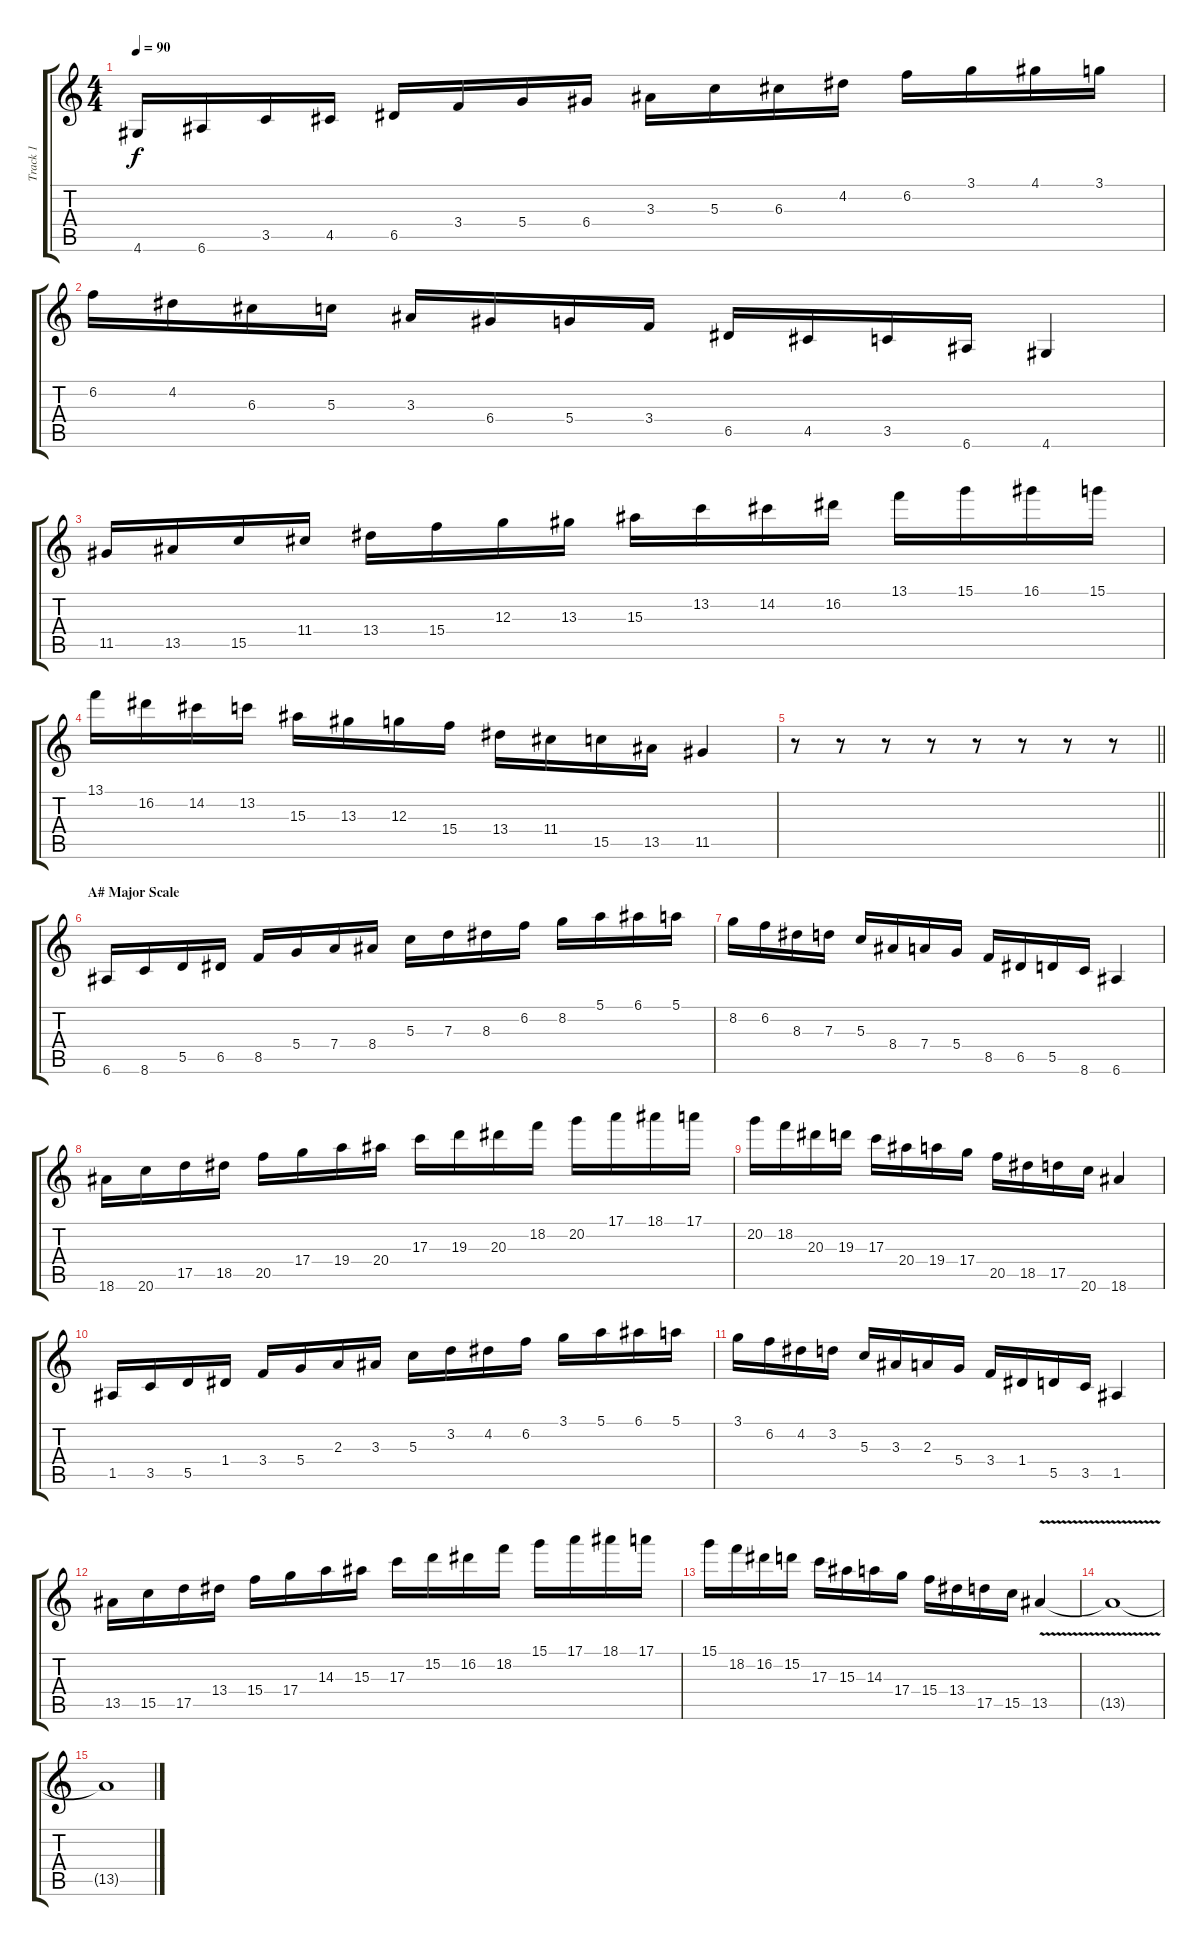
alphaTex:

\track ("Track 1" "Track 1") {instrument overdrivenguitar}
\staff {score tabs}
\tuning (E4 B3 G3 D3 A2 E2) {hide}
\ts (4 4)
\tempo 90
\clef g2
\ks c
4.6.16{dy f} 6.6.16 3.5.16 4.5.16 6.5.16 3.4.16 5.4.16 6.4.16 3.3.16 5.3.16 6.3.16 4.2.16 6.2.16 3.1.16 4.1.16 3.1.16 |
6.2.16 4.2.16 6.3.16 5.3.16 3.3.16 6.4.16 5.4.16 3.4.16 6.5.16 4.5.16 3.5.16 6.6.16 4.6.4 |
11.5.16 13.5.16 15.5.16 11.4.16 13.4.16 15.4.16 12.3.16 13.3.16 15.3.16 13.2.16 14.2.16 16.2.16 13.1.16 15.1.16 16.1.16 15.1.16 |
13.1.16 16.2.16 14.2.16 13.2.16 15.3.16 13.3.16 12.3.16 15.4.16 13.4.16 11.4.16 15.5.16 13.5.16 11.5.4 |
\barLineRight lightlight
r.8 r.8 r.8 r.8 r.8 r.8 r.8 r.8 |
\section ("" "A# Major Scale")
6.6.16 8.6.16 5.5.16 6.5.16 8.5.16 5.4.16 7.4.16 8.4.16 5.3.16 7.3.16 8.3.16 6.2.16 8.2.16 5.1.16 6.1.16 5.1.16 |
8.2.16 6.2.16 8.3.16 7.3.16 5.3.16 8.4.16 7.4.16 5.4.16 8.5.16 6.5.16 5.5.16 8.6.16 6.6.4 |
18.6.16 20.6.16 17.5.16 18.5.16 20.5.16 17.4.16 19.4.16 20.4.16 17.3.16 19.3.16 20.3.16 18.2.16 20.2.16 17.1.16 18.1.16 17.1.16 |
20.2.16 18.2.16 20.3.16 19.3.16 17.3.16 20.4.16 19.4.16 17.4.16 20.5.16 18.5.16 17.5.16 20.6.16 18.6.4 |
1.5.16 3.5.16 5.5.16 1.4.16 3.4.16 5.4.16 2.3.16 3.3.16 5.3.16 3.2.16 4.2.16 6.2.16 3.1.16 5.1.16 6.1.16 5.1.16 |
3.1.16 6.2.16 4.2.16 3.2.16 5.3.16 3.3.16 2.3.16 5.4.16 3.4.16 1.4.16 5.5.16 3.5.16 1.5.4 |
13.5.16 15.5.16 17.5.16 13.4.16 15.4.16 17.4.16 14.3.16 15.3.16 17.3.16 15.2.16 16.2.16 18.2.16 15.1.16 17.1.16 18.1.16 17.1.16 |
15.1.16 18.2.16 16.2.16 15.2.16 17.3.16 15.3.16 14.3.16 17.4.16 15.4.16 13.4.16 17.5.16 15.5.16 13.5{v}.4 |
13.5{t}.1 |
13.5{t}.1
